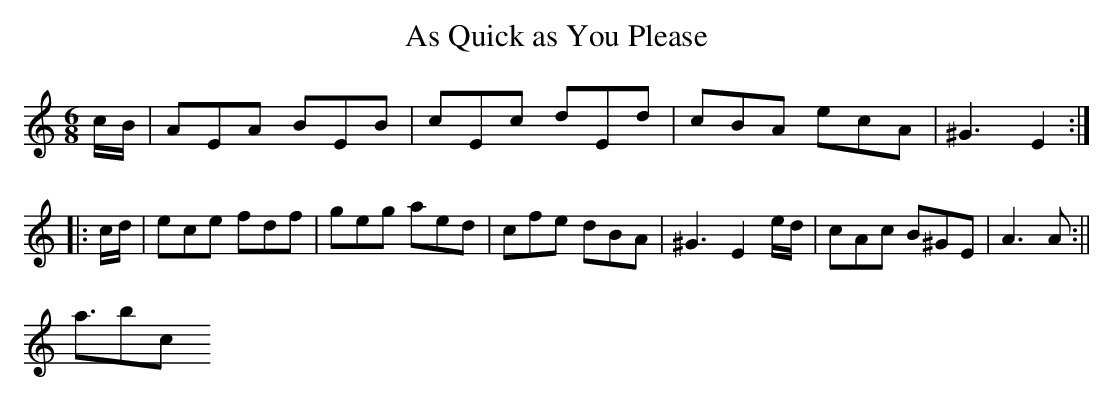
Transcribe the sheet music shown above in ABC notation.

X:1
T:As Quick as You Please
M:6/8
L:1/8
K:Am
c/B/|AEA BEB|cEc dEd|cBA ecA|^G3 E2:|
|:c/d/|ece fdf|geg aed|cfe dBA|^G3 E2 e/d/|cAc B^GE|A3 A2:||
</abc>
